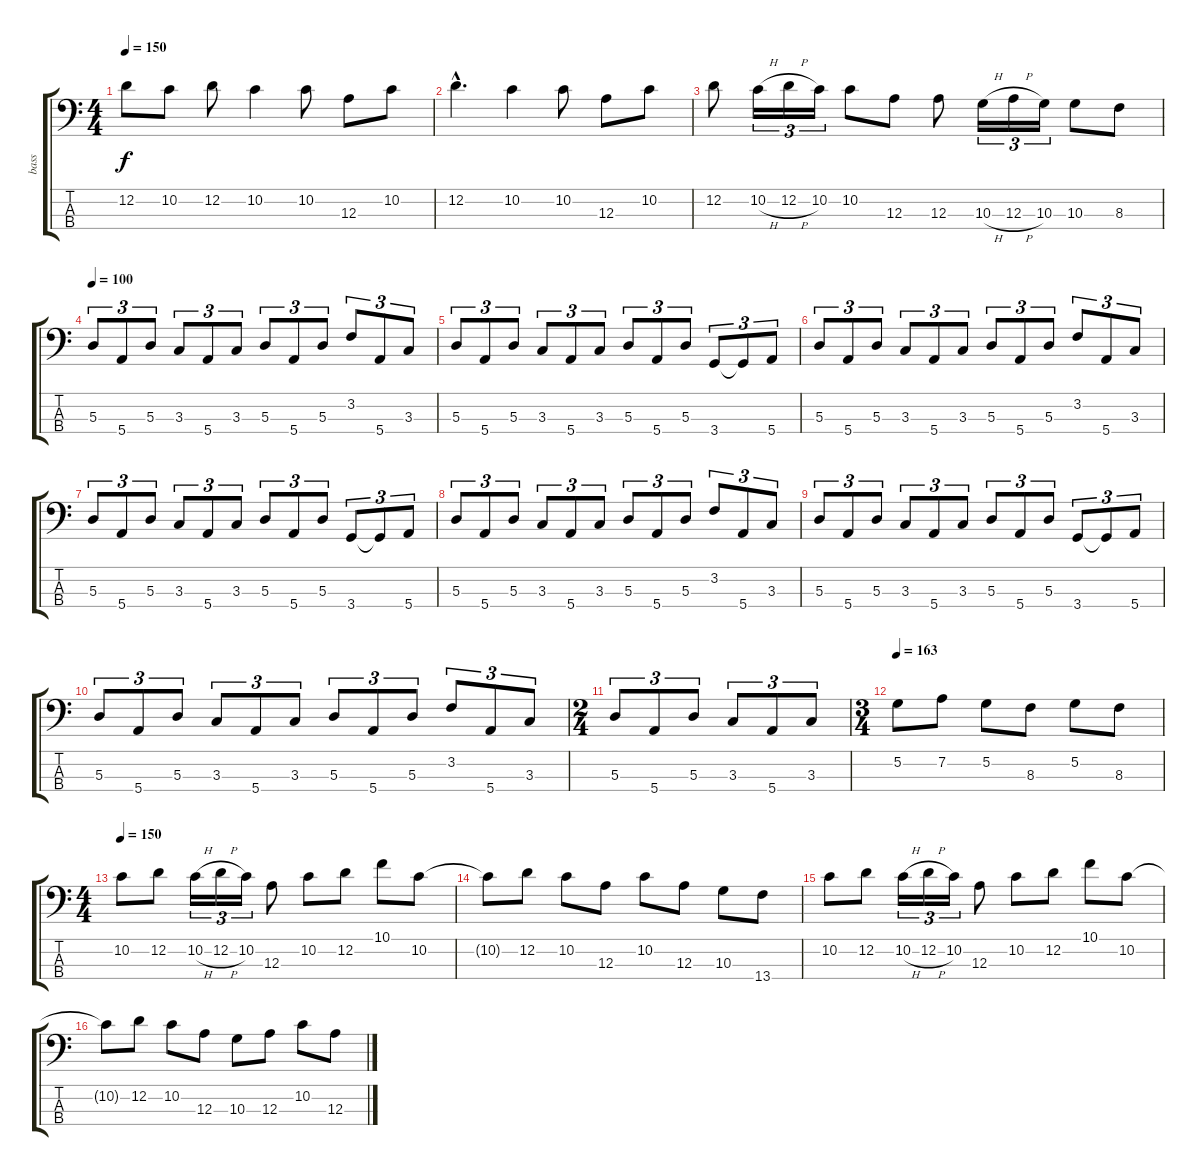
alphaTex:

\track ("bass" "bass") {instrument electricbassfinger}
\staff {score tabs}
\tuning (G2 D2 A1 E1) {hide}
\ts (4 4)
\tempo 150
\clef f4
\ks c
12.2.8{dy f} 10.2.8 12.2.8 10.2.4 10.2.8 12.3.8 10.2.8 |
12.2{hac}.4{d} 10.2.4 10.2.8 12.3.8 10.2.8 |
12.2.8 10.2{h}.16{tu (3 2)} 12.2{h}.16{tu (3 2)} 10.2.16{tu (3 2)} 10.2.8 12.3.8 12.3.8 10.3{h}.16{tu (3 2)} 12.3{h}.16{tu (3 2)} 10.3.16{tu (3 2)} 10.3.8 8.3.8 |
\tempo 100
5.3.8{tu (3 2)} 5.4.8{tu (3 2)} 5.3.8{tu (3 2)} 3.3.8{tu (3 2)} 5.4.8{tu (3 2)} 3.3.8{tu (3 2)} 5.3.8{tu (3 2)} 5.4.8{tu (3 2)} 5.3.8{tu (3 2)} 3.2.8{tu (3 2)} 5.4.8{tu (3 2)} 3.3.8{tu (3 2)} |
5.3.8{tu (3 2)} 5.4.8{tu (3 2)} 5.3.8{tu (3 2)} 3.3.8{tu (3 2)} 5.4.8{tu (3 2)} 3.3.8{tu (3 2)} 5.3.8{tu (3 2)} 5.4.8{tu (3 2)} 5.3.8{tu (3 2)} 3.4.8{tu (3 2)} 3.4{t}.8{tu (3 2)} 5.4.8{tu (3 2)} |
5.3.8{tu (3 2)} 5.4.8{tu (3 2)} 5.3.8{tu (3 2)} 3.3.8{tu (3 2)} 5.4.8{tu (3 2)} 3.3.8{tu (3 2)} 5.3.8{tu (3 2)} 5.4.8{tu (3 2)} 5.3.8{tu (3 2)} 3.2.8{tu (3 2)} 5.4.8{tu (3 2)} 3.3.8{tu (3 2)} |
5.3.8{tu (3 2)} 5.4.8{tu (3 2)} 5.3.8{tu (3 2)} 3.3.8{tu (3 2)} 5.4.8{tu (3 2)} 3.3.8{tu (3 2)} 5.3.8{tu (3 2)} 5.4.8{tu (3 2)} 5.3.8{tu (3 2)} 3.4.8{tu (3 2)} 3.4{t}.8{tu (3 2)} 5.4.8{tu (3 2)} |
5.3.8{tu (3 2)} 5.4.8{tu (3 2)} 5.3.8{tu (3 2)} 3.3.8{tu (3 2)} 5.4.8{tu (3 2)} 3.3.8{tu (3 2)} 5.3.8{tu (3 2)} 5.4.8{tu (3 2)} 5.3.8{tu (3 2)} 3.2.8{tu (3 2)} 5.4.8{tu (3 2)} 3.3.8{tu (3 2)} |
5.3.8{tu (3 2)} 5.4.8{tu (3 2)} 5.3.8{tu (3 2)} 3.3.8{tu (3 2)} 5.4.8{tu (3 2)} 3.3.8{tu (3 2)} 5.3.8{tu (3 2)} 5.4.8{tu (3 2)} 5.3.8{tu (3 2)} 3.4.8{tu (3 2)} 3.4{t}.8{tu (3 2)} 5.4.8{tu (3 2)} |
5.3.8{tu (3 2)} 5.4.8{tu (3 2)} 5.3.8{tu (3 2)} 3.3.8{tu (3 2)} 5.4.8{tu (3 2)} 3.3.8{tu (3 2)} 5.3.8{tu (3 2)} 5.4.8{tu (3 2)} 5.3.8{tu (3 2)} 3.2.8{tu (3 2)} 5.4.8{tu (3 2)} 3.3.8{tu (3 2)} |
\ts (2 4)
5.3.8{tu (3 2)} 5.4.8{tu (3 2)} 5.3.8{tu (3 2)} 3.3.8{tu (3 2)} 5.4.8{tu (3 2)} 3.3.8{tu (3 2)} |
\ts (3 4)
\tempo 163
5.2.8 7.2.8 5.2.8 8.3.8 5.2.8 8.3.8 |
\ts (4 4)
\tempo 150
10.2.8 12.2.8 10.2{h}.16{tu (3 2)} 12.2{h}.16{tu (3 2)} 10.2.16{tu (3 2)} 12.3.8 10.2.8 12.2.8 10.1.8 10.2.8 |
10.2{t}.8 12.2.8 10.2.8 12.3.8 10.2.8 12.3.8 10.3.8 13.4.8 |
10.2.8 12.2.8 10.2{h}.16{tu (3 2)} 12.2{h}.16{tu (3 2)} 10.2.16{tu (3 2)} 12.3.8 10.2.8 12.2.8 10.1.8 10.2.8 |
10.2{t}.8 12.2.8 10.2.8 12.3.8 10.3.8 12.3.8 10.2.8 12.3.8
